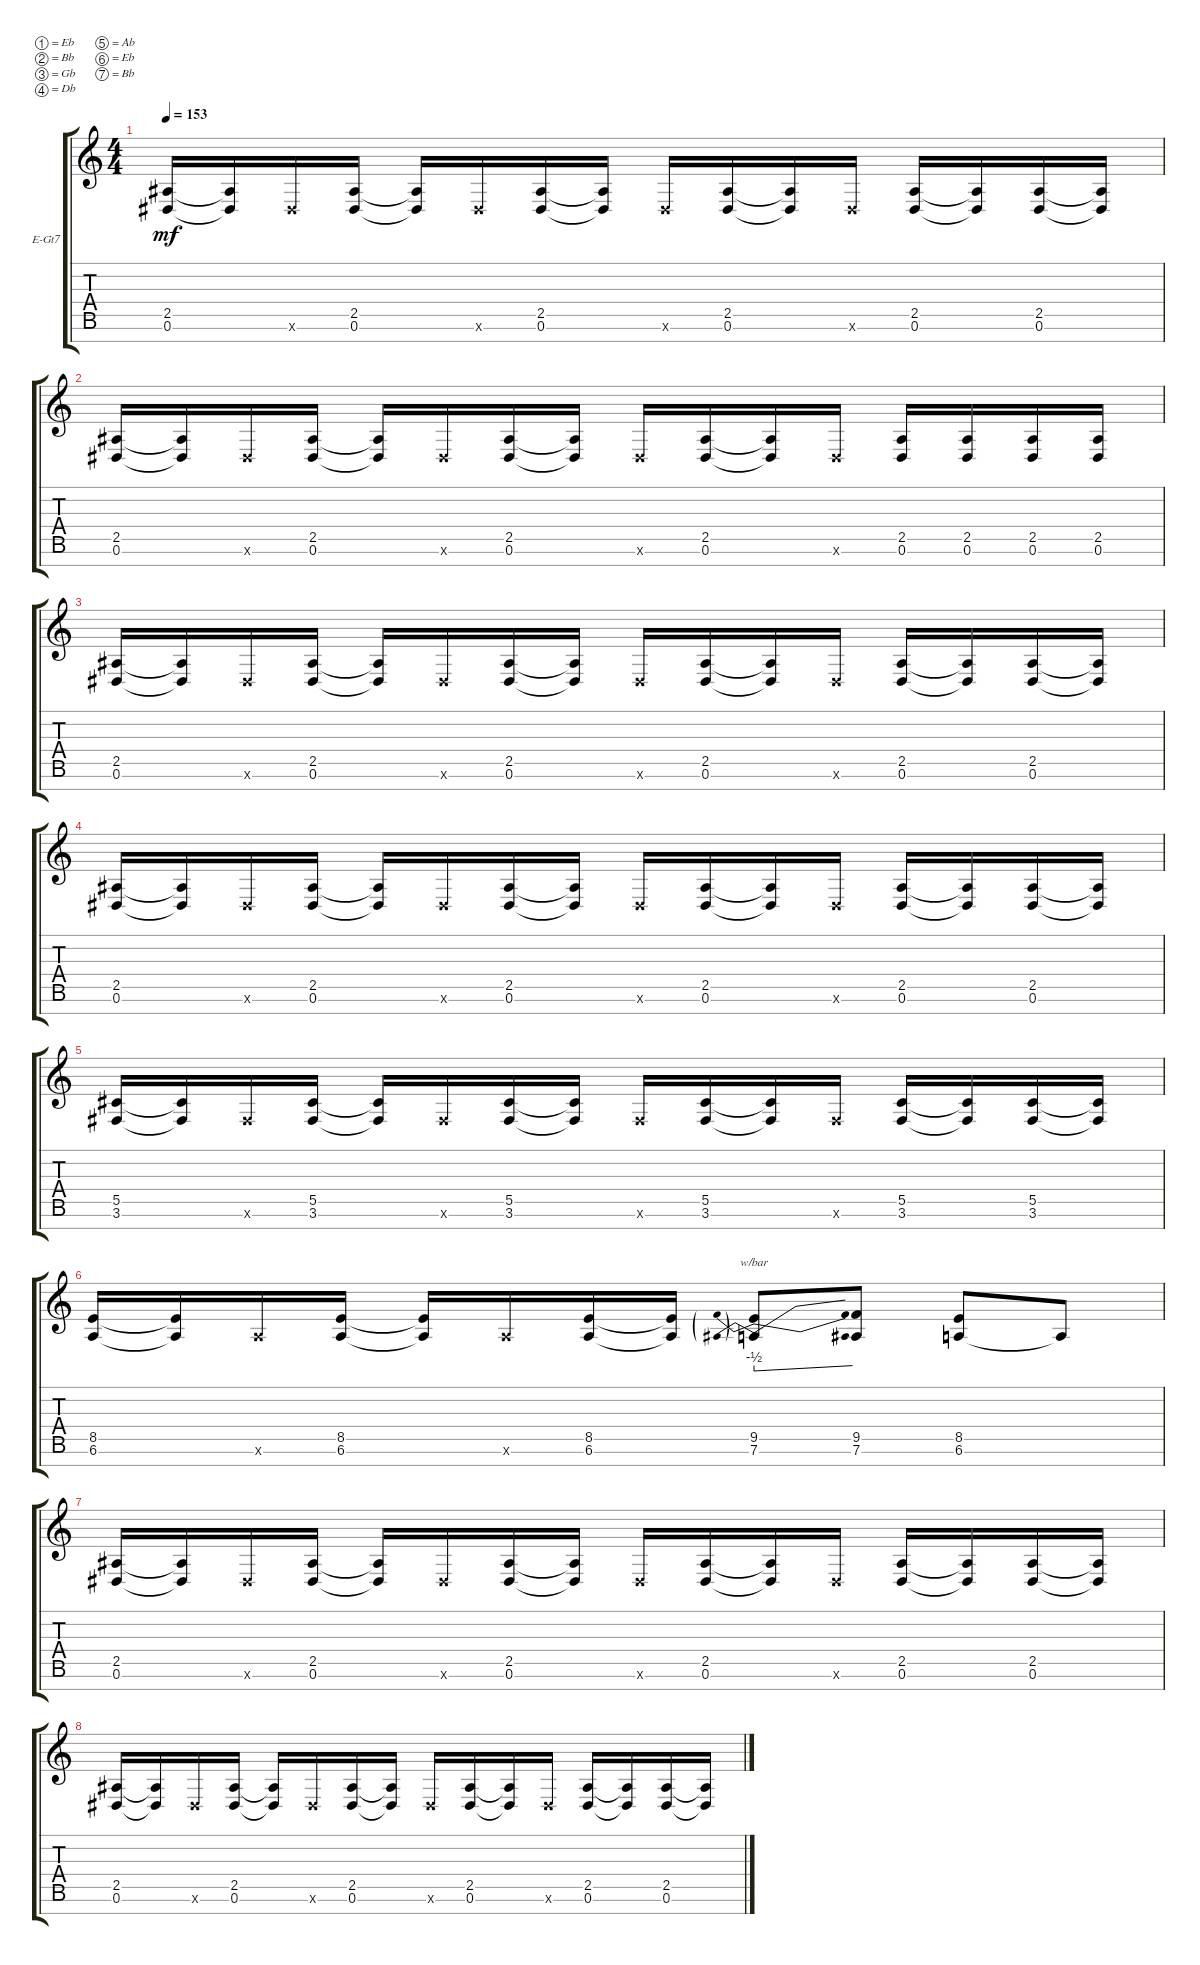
\bracketExtendMode groupsimilarinstruments
\firstSystemTrackNameOrientation horizontal
\otherSystemsTrackNameOrientation horizontal
\track ("right" "E-Gt7") {instrument distortionguitar}
\staff {score tabs}
\tuning (Eb4 Bb3 Gb3 Db3 Ab2 Eb2 Bb1)
\ts (4 4)
\tempo 153
\clef g2
\ks c
(0.6 2.5).16{dy mf} (0.6{t} 2.5{t}).16 0.6{x}.16 (0.6 2.5).16 (0.6{t} 2.5{t}).16 0.6{x}.16 (0.6 2.5).16 (0.6{t} 2.5{t}).16 0.6{x}.16 (0.6 2.5).16 (0.6{t} 2.5{t}).16 0.6{x}.16 (0.6 2.5).16 (0.6{t} 2.5{t}).16 (0.6 2.5).16 (0.6{t} 2.5{t}).16 |
(0.6 2.5).16 (0.6{t} 2.5{t}).16 0.6{x}.16 (0.6 2.5).16 (0.6{t} 2.5{t}).16 0.6{x}.16 (0.6 2.5).16 (0.6{t} 2.5{t}).16 0.6{x}.16 (0.6 2.5).16 (0.6{t} 2.5{t}).16 0.6{x}.16 (0.6 2.5).16 (0.6 2.5).16 (0.6 2.5).16 (0.6 2.5).16 |
(0.6 2.5).16 (0.6{t} 2.5{t}).16 0.6{x}.16 (0.6 2.5).16 (0.6{t} 2.5{t}).16 0.6{x}.16 (0.6 2.5).16 (0.6{t} 2.5{t}).16 0.6{x}.16 (0.6 2.5).16 (0.6{t} 2.5{t}).16 0.6{x}.16 (0.6 2.5).16 (0.6{t} 2.5{t}).16 (0.6 2.5).16 (0.6{t} 2.5{t}).16 |
(0.6 2.5).16 (0.6{t} 2.5{t}).16 0.6{x}.16 (0.6 2.5).16 (0.6{t} 2.5{t}).16 0.6{x}.16 (0.6 2.5).16 (0.6{t} 2.5{t}).16 0.6{x}.16 (0.6 2.5).16 (0.6{t} 2.5{t}).16 0.6{x}.16 (0.6 2.5).16 (0.6{t} 2.5{t}).16 (0.6 2.5).16 (0.6{t} 2.5{t}).16 |
(3.6 5.5).16 (3.6{t} 5.5{t}).16 3.6{x}.16 (3.6 5.5).16 (3.6{t} 5.5{t}).16 3.6{x}.16 (3.6 5.5).16 (3.6{t} 5.5{t}).16 3.6{x}.16 (3.6 5.5).16 (3.6{t} 5.5{t}).16 3.6{x}.16 (3.6 5.5).16 (3.6{t} 5.5{t}).16 (3.6 5.5).16 (3.6{t} 5.5{t}).16 |
(6.6 8.5).16 (6.6{t} 8.5{t}).16 6.6{x}.16 (6.6 8.5).16 (6.6{t} 8.5{t}).16 6.6{x}.16 (6.6 8.5).16 (6.6{t} 8.5{t}).16 (7.6 9.5).8{tbe (predivedive default 0 -2 15 0)} (7.6 9.5).8 (6.6 8.5).8 6.6{t}.8 |
(0.6 2.5).16 (0.6{t} 2.5{t}).16 0.6{x}.16 (0.6 2.5).16 (0.6{t} 2.5{t}).16 0.6{x}.16 (0.6 2.5).16 (0.6{t} 2.5{t}).16 0.6{x}.16 (0.6 2.5).16 (0.6{t} 2.5{t}).16 0.6{x}.16 (0.6 2.5).16 (0.6{t} 2.5{t}).16 (0.6 2.5).16 (0.6{t} 2.5{t}).16 |
(0.6 2.5).16 (0.6{t} 2.5{t}).16 0.6{x}.16 (0.6 2.5).16 (0.6{t} 2.5{t}).16 0.6{x}.16 (0.6 2.5).16 (0.6{t} 2.5{t}).16 0.6{x}.16 (0.6 2.5).16 (0.6{t} 2.5{t}).16 0.6{x}.16 (0.6 2.5).16 (0.6{t} 2.5{t}).16 (0.6 2.5).16 (0.6{t} 2.5{t}).16
